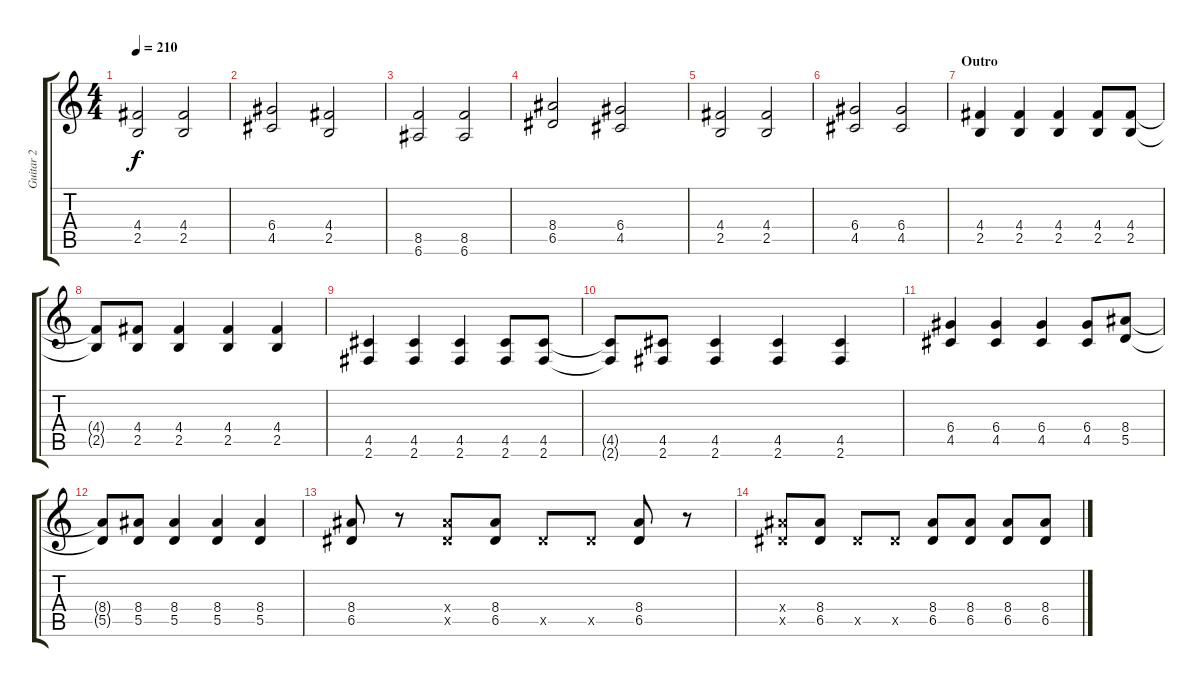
\track ("Guitar 2" "Guitar 2") {instrument overdrivenguitar}
\staff {score tabs}
\tuning (E4 B3 G3 D3 A2 E2) {hide}
\ts (4 4)
\tempo 210
\clef g2
\ks c
(4.4 2.5).2{dy f} (4.4 2.5).2 |
(6.4 4.5).2 (4.4 2.5).2 |
(8.5 6.6).2 (8.5 6.6).2 |
(8.4 6.5).2 (6.4 4.5).2 |
(4.4 2.5).2 (4.4 2.5).2 |
(6.4 4.5).2 (6.4 4.5).2 |
\section ("" "Outro")
(4.4 2.5).4 (4.4 2.5).4 (4.4 2.5).4 (4.4 2.5).8 (4.4 2.5).8 |
(4.4{t} 2.5{t}).8 (4.4 2.5).8 (4.4 2.5).4 (4.4 2.5).4 (4.4 2.5).4 |
(4.5 2.6).4 (4.5 2.6).4 (4.5 2.6).4 (4.5 2.6).8 (4.5 2.6).8 |
(4.5{t} 2.6{t}).8 (4.5 2.6).8 (4.5 2.6).4 (4.5 2.6).4 (4.5 2.6).4 |
(6.4 4.5).4 (6.4 4.5).4 (6.4 4.5).4 (6.4 4.5).8 (8.4 5.5).8 |
(8.4{t} 5.5{t}).8 (8.4 5.5).8 (8.4 5.5).4 (8.4 5.5).4 (8.4 5.5).4 |
(8.4 6.5).8 r.8 (8.4{x} 6.5{x}).8 (8.4 6.5).8 6.5{x}.8 6.5{x}.8 (8.4 6.5).8 r.8 |
(8.4{x} 6.5{x}).8 (8.4 6.5).8 6.5{x}.8 6.5{x}.8 (8.4 6.5).8 (8.4 6.5).8 (8.4 6.5).8 (8.4 6.5).8
